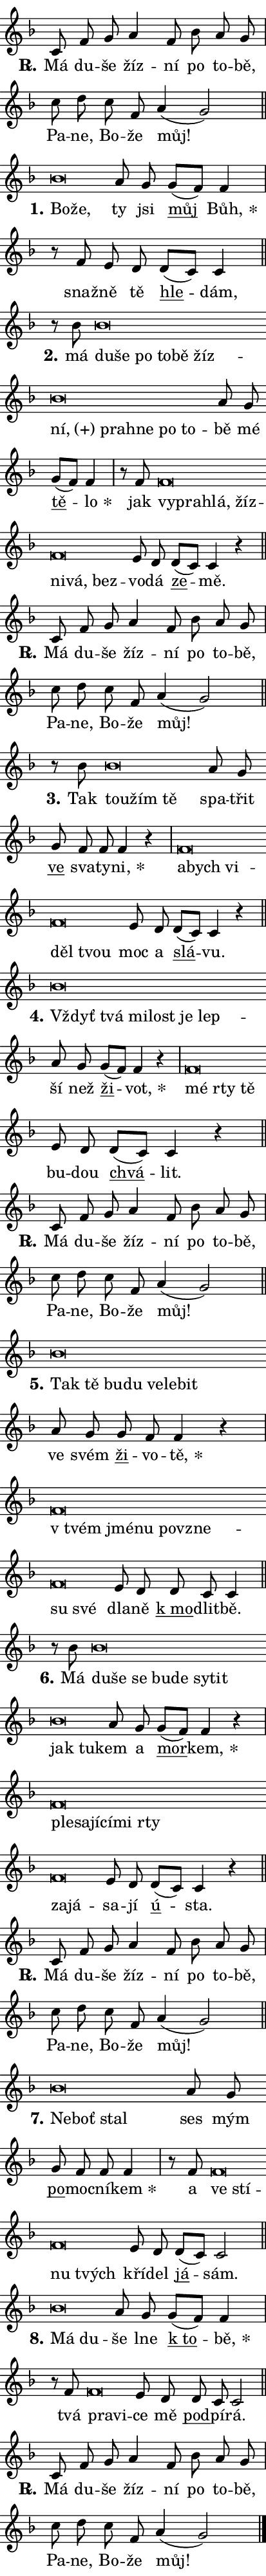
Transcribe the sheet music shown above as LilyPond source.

\version "2.24.0"
\header { tagline = "" }
\paper {
  indent = 0\cm
  top-margin = 0\cm
  right-margin = 0\cm
  bottom-margin = 0\cm
  left-margin = 0\cm
  paper-width = 7\cm
  page-breaking = #ly:one-page-breaking
  system-system-spacing.basic-distance = #11
  score-system-spacing.basic-distance = #11
  ragged-last = ##f
}


%% Author: Thomas Morley
%% https://lists.gnu.org/archive/html/lilypond-user/2020-05/msg00002.html
#(define (line-position grob)
"Returns position of @var[grob} in current system:
   @code{'start}, if at first time-step
   @code{'end}, if at last time-step
   @code{'middle} otherwise
"
  (let* ((col (ly:item-get-column grob))
         (ln (ly:grob-object col 'left-neighbor))
         (rn (ly:grob-object col 'right-neighbor))
         (col-to-check-left (if (ly:grob? ln) ln col))
         (col-to-check-right (if (ly:grob? rn) rn col))
         (break-dir-left
           (and
             (ly:grob-property col-to-check-left 'non-musical #f)
             (ly:item-break-dir col-to-check-left)))
         (break-dir-right
           (and
             (ly:grob-property col-to-check-right 'non-musical #f)
             (ly:item-break-dir col-to-check-right))))
        (cond ((eqv? 1 break-dir-left) 'start)
              ((eqv? -1 break-dir-right) 'end)
              (else 'middle))))

#(define (tranparent-at-line-position vctor)
  (lambda (grob)
  "Relying on @code{line-position} select the relevant enry from @var{vctor}.
Used to determine transparency,"
    (case (line-position grob)
      ((end) (not (vector-ref vctor 0)))
      ((middle) (not (vector-ref vctor 1)))
      ((start) (not (vector-ref vctor 2))))))

noteHeadBreakVisibility =
#(define-music-function (break-visibility)(vector?)
"Makes @code{NoteHead}s transparent relying on @var{break-visibility}"
#{
  \override NoteHead.transparent =
    #(tranparent-at-line-position break-visibility)
#})

#(define delete-ledgers-for-transparent-note-heads
  (lambda (grob)
    "Reads whether a @code{NoteHead} is transparent.
If so this @code{NoteHead} is removed from @code{'note-heads} from
@var{grob}, which is supposed to be @code{LedgerLineSpanner}.
As a result ledgers are not printed for this @code{NoteHead}"
    (let* ((nhds-array (ly:grob-object grob 'note-heads))
           (nhds-list
             (if (ly:grob-array? nhds-array)
                 (ly:grob-array->list nhds-array)
                 '()))
           ;; Relies on the transparent-property being done before
           ;; Staff.LedgerLineSpanner.after-line-breaking is executed.
           ;; This is fragile ...
           (to-keep
             (remove
               (lambda (nhd)
                 (ly:grob-property nhd 'transparent #f))
               nhds-list)))
      ;; TODO find a better method to iterate over grob-arrays, similiar
      ;; to filter/remove etc for lists
      ;; For now rebuilt from scratch
      (set! (ly:grob-object grob 'note-heads)  '())
      (for-each
        (lambda (nhd)
          (ly:pointer-group-interface::add-grob grob 'note-heads nhd))
        to-keep))))

hideNotes = {
  \noteHeadBreakVisibility #begin-of-line-visible
}
unHideNotes = {
  \noteHeadBreakVisibility #all-visible
}

% work-around for resetting accidentals
% https://lilypond.org/doc/v2.23/Documentation/notation/displaying-rhythms#unmetered-music
cadenzaMeasure = {
  \cadenzaOff
  \partial 1024 s1024
  \cadenzaOn
}

#(define-markup-command (accent layout props text) (markup?)
  "Underline accented syllable"
  (interpret-markup layout props
    #{\markup \override #'(offset . 4.3) \underline { #text }#}))

responsum = \markup \concat {
  "R" \hspace #-1.05 \path #0.1 #'((moveto 0 0.07) (lineto 0.9 0.8)) \hspace #0.05 "."
}

\layout {
    \context {
        \Staff
        \remove "Time_signature_engraver"
        \override LedgerLineSpanner.after-line-breaking = #delete-ledgers-for-transparent-note-heads
    }
    \context {
        \Voice {
            \override NoteHead.output-attributes = #'((class . "notehead"))
            \override Hairpin.height = #0.55
        }
    }
    \context {
        \Lyrics {
            \override StanzaNumber.output-attributes = #'((class . "stanzanumber"))
            \override LyricSpace.minimum-distance = #0.9
            \override LyricText.font-name = #"TeX Gyre Schola"
            \override LyricText.font-size = 1
            \override StanzaNumber.font-name = #"TeX Gyre Schola Bold"
            \override StanzaNumber.font-size = 1
        }
    }
}

% magnetic-lyrics.ily
%
%   written by
%     Jean Abou Samra <jean@abou-samra.fr>
%     Werner Lemberg <wl@gnu.org>
%
%   adapted by
%     Jiri Hon <jiri.hon@gmail.com>
%
% Version 2022-Apr-15

% https://www.mail-archive.com/lilypond-user@gnu.org/msg149350.html

#(define (Left_hyphen_pointer_engraver context)
   "Collect syllable-hyphen-syllable occurrences in lyrics and store
them in properties.  This engraver only looks to the left.  For
example, if the lyrics input is @code{foo -- bar}, it does the
following.

@itemize @bullet
@item
Set the @code{text} property of the @code{LyricHyphen} grob between
@q{foo} and @q{bar} to @code{foo}.

@item
Set the @code{left-hyphen} property of the @code{LyricText} grob with
text @q{foo} to the @code{LyricHyphen} grob between @q{foo} and
@q{bar}.
@end itemize

Use this auxiliary engraver in combination with the
@code{lyric-@/text::@/apply-@/magnetic-@/offset!} hook."
   (let ((hyphen #f)
         (text #f))
     (make-engraver
      (acknowledgers
       ((lyric-syllable-interface engraver grob source-engraver)
        (set! text grob)))
      (end-acknowledgers
       ((lyric-hyphen-interface engraver grob source-engraver)
        ;(when (not (grob::has-interface grob 'lyric-space-interface))
          (set! hyphen grob)));)
      ((stop-translation-timestep engraver)
       (when (and text hyphen)
         (ly:grob-set-object! text 'left-hyphen hyphen))
       (set! text #f)
       (set! hyphen #f)))))

#(define (lyric-text::apply-magnetic-offset! grob)
   "If the space between two syllables is less than the value in
property @code{LyricText@/.details@/.squash-threshold}, move the right
syllable to the left so that it gets concatenated with the left
syllable.

Use this function as a hook for
@code{LyricText@/.after-@/line-@/breaking} if the
@code{Left_@/hyphen_@/pointer_@/engraver} is active."
   (let ((hyphen (ly:grob-object grob 'left-hyphen #f)))
     (when hyphen
       (let ((left-text (ly:spanner-bound hyphen LEFT)))
         (when (grob::has-interface left-text 'lyric-syllable-interface)
           (let* ((common (ly:grob-common-refpoint grob left-text X))
                  (this-x-ext (ly:grob-extent grob common X))
                  (left-x-ext
                   (begin
                     ;; Trigger magnetism for left-text.
                     (ly:grob-property left-text 'after-line-breaking)
                     (ly:grob-extent left-text common X)))
                  ;; `delta` is the gap width between two syllables.
                  (delta (- (interval-start this-x-ext)
                            (interval-end left-x-ext)))
                  (details (ly:grob-property grob 'details))
                  (threshold (assoc-get 'squash-threshold details 0.2)))
             (when (< delta threshold)
               (let* (;; We have to manipulate the input text so that
                      ;; ligatures crossing syllable boundaries are not
                      ;; disabled.  For languages based on the Latin
                      ;; script this is essentially a beautification.
                      ;; However, for non-Western scripts it can be a
                      ;; necessity.
                      (lt (ly:grob-property left-text 'text))
                      (rt (ly:grob-property grob 'text))
                      (is-space (grob::has-interface hyphen 'lyric-space-interface))
                      (space (if is-space " " ""))
                      (space-markup (grob-interpret-markup grob " "))
                      (space-size (interval-length (ly:stencil-extent space-markup X)))
                      (extra-delta (if is-space space-size 0))
                      ;; Append new syllable.
                      (ltrt-space (if (and (string? lt) (string? rt))
                                (string-append lt space rt)
                                (make-concat-markup (list lt space rt))))
                      ;; Right-align `ltrt` to the right side.
                      (ltrt-space-markup (grob-interpret-markup
                               grob
                               (make-translate-markup
                                (cons (interval-length this-x-ext) 0)
                                (make-right-align-markup ltrt-space)))))
                 (begin
                   ;; Don't print `left-text`.
                   (ly:grob-set-property! left-text 'stencil #f)
                   ;; Set text and stencil (which holds all collected
                   ;; syllables so far) and shift it to the left.
                   (ly:grob-set-property! grob 'text ltrt-space)
                   (ly:grob-set-property! grob 'stencil ltrt-space-markup)
                   (ly:grob-translate-axis! grob (- (- delta extra-delta)) X))))))))))


#(define (lyric-hyphen::displace-bounds-first grob)
   ;; Make very sure this callback isn't triggered too early.
   (let ((left (ly:spanner-bound grob LEFT))
         (right (ly:spanner-bound grob RIGHT)))
     (ly:grob-property left 'after-line-breaking)
     (ly:grob-property right 'after-line-breaking)
     (ly:lyric-hyphen::print grob)))

squashThreshold = #0.4

\layout {
  \context {
    \Lyrics
    \consists #Left_hyphen_pointer_engraver
    \override LyricText.after-line-breaking =
      #lyric-text::apply-magnetic-offset!
    \override LyricHyphen.stencil = #lyric-hyphen::displace-bounds-first
    \override LyricText.details.squash-threshold = \squashThreshold
    \override LyricHyphen.minimum-distance = 0
    \override LyricHyphen.minimum-length = \squashThreshold
  }
}

squash = \override LyricText.details.squash-threshold = 9999
unSquash = \override LyricText.details.squash-threshold = \squashThreshold

left = \override LyricText.self-alignment-X = #LEFT
unLeft = \revert LyricText.self-alignment-X

starOffset = #(lambda (grob) 
                (let ((x_offset (ly:self-alignment-interface::aligned-on-x-parent grob)))
                  (if (= x_offset 0) 0 (+ x_offset 1.2))))

star = #(define-music-function (syllable)(string?)
"Append star separator at the end of a syllable"
#{
  \once \override LyricText.X-offset = #starOffset
  \lyricmode { \markup {
    #syllable
    \override #'((font-name . "TeX Gyre Schola Bold")) \hspace #0.2 \lower #0.65 \larger "*"
  } }
#})

starAccent = #(define-music-function (syllable)(string?)
"Append star separator at the end of a syllable and make accent"
#{
  \once \override LyricText.X-offset = #starOffset
  \lyricmode { \markup {
    \accent #syllable
    \override #'((font-name . "TeX Gyre Schola Bold")) \hspace #0.2 \lower #0.65 \larger "*"
  } }
#})

breath = #(define-music-function (syllable)(string?)
"Append breathing indicator at the end of a syllable"
#{
  \lyricmode { \markup { #syllable "+" } }
#})

optionalBreath = #(define-music-function (syllable)(string?)
"Append optional breathing indicator at the end of a syllable"
#{
  \lyricmode { \markup { #syllable "(+)" } }
#})


\score {
    <<
        \new Voice = "melody" { \cadenzaOn \key f \major \relative { c'8 f g a4 f8 \bar "" bes a g \cadenzaMeasure \bar "|" c d c f, a4( g2) \cadenzaMeasure \bar "||" \break } }
        \new Lyrics \lyricsto "melody" { \lyricmode { \set stanza = \responsum
Má du -- še žíz -- ní po to -- bě, Pa -- ne, Bo -- že můj! } }
    >>
    \layout {}
}

\score {
    <<
        \new Voice = "melody" { \cadenzaOn \key f \major \relative { bes'\breve*1/16 \hideNotes \breve*1/16 \bar "" \unHideNotes a8 g \bar "" g[( f)] f4 \cadenzaMeasure \bar "|" r8 f e8 d \bar "" d[( c)] c4 \cadenzaMeasure \bar "||" \break } }
        \new Lyrics \lyricsto "melody" { \lyricmode { \set stanza = "1."
\left Bo -- \squash že, \unLeft \unSquash ty jsi \markup \accent můj \star Bůh, snaž -- ně tě \markup \accent hle -- dám, } }
    >>
    \layout {}
}

\score {
    <<
        \new Voice = "melody" { \cadenzaOn \key f \major \relative { r8 bes'8 bes\breve*1/16 \hideNotes \breve*1/16 \bar "" \breve*1/16 \bar "" \breve*1/16 \bar "" \breve*1/16 \bar "" \breve*1/16 \bar "" \breve*1/16 \bar "" \breve*1/16 \bar "" \breve*1/16 \bar "" \breve*1/16 \breve*1/16 \bar "" \unHideNotes a8 g \bar "" g[( f)] f4 \cadenzaMeasure \bar "|" r8 f8 f\breve*1/16 \hideNotes \breve*1/16 \bar "" \breve*1/16 \bar "" \breve*1/16 \bar "" \breve*1/16 \bar "" \breve*1/16 \breve*1/16 \bar "" \unHideNotes e8 d \bar "" d[( c)] c4 r \cadenzaMeasure \bar "||" \break } }
        \new Lyrics \lyricsto "melody" { \lyricmode { \set stanza = "2."
má \left du -- \squash še po to -- bě žíz -- \optionalBreath ní, pra -- hne po to -- \unLeft \unSquash bě mé \markup \accent tě -- \star lo jak \left vy -- \squash pra -- hlá, žíz -- ni -- vá, bez -- \unLeft \unSquash vo -- dá \markup \accent ze -- mě. } }
    >>
    \layout {}
}

\score {
    <<
        \new Voice = "melody" { \cadenzaOn \key f \major \relative { c'8 f g a4 f8 \bar "" bes a g \cadenzaMeasure \bar "|" c d c f, a4( g2) \cadenzaMeasure \bar "||" \break } }
        \new Lyrics \lyricsto "melody" { \lyricmode { \set stanza = \responsum
Má du -- še žíz -- ní po to -- bě, Pa -- ne, Bo -- že můj! } }
    >>
    \layout {}
}

\score {
    <<
        \new Voice = "melody" { \cadenzaOn \key f \major \relative { r8 bes'8 bes\breve*1/16 \hideNotes \breve*1/16 \breve*1/16 \bar "" \unHideNotes a8 g \bar "" g f f f4 r \cadenzaMeasure \bar "|" f\breve*1/16 \hideNotes \breve*1/16 \bar "" \breve*1/16 \bar "" \breve*1/16 \breve*1/16 \bar "" \unHideNotes e8 d \bar "" d[( c)] c4 r \cadenzaMeasure \bar "||" \break } }
        \new Lyrics \lyricsto "melody" { \lyricmode { \set stanza = "3."
Tak \left tou -- \squash žím tě \unLeft \unSquash spa -- třit \markup \accent ve sva -- ty -- \star ni, \left a -- \squash bych vi -- děl tvou \unLeft \unSquash moc a \markup \accent slá -- vu. } }
    >>
    \layout {}
}

\score {
    <<
        \new Voice = "melody" { \cadenzaOn \key f \major \relative { bes'\breve*1/16 \hideNotes \breve*1/16 \bar "" \breve*1/16 \bar "" \breve*1/16 \bar "" \breve*1/16 \breve*1/16 \bar "" \unHideNotes a8 g \bar "" g[( f)] f4 r \cadenzaMeasure \bar "|" f\breve*1/16 \hideNotes \breve*1/16 \breve*1/16 \bar "" \unHideNotes e8 d \bar "" d[( c)] c4 r \cadenzaMeasure \bar "||" \break } }
        \new Lyrics \lyricsto "melody" { \lyricmode { \set stanza = "4."
\left Vždyť \squash tvá mi -- lost je lep -- \unLeft \unSquash ší než \markup \accent ži -- \star vot, \left mé \squash rty tě \unLeft \unSquash bu -- dou \markup \accent chvá -- lit. } }
    >>
    \layout {}
}

\score {
    <<
        \new Voice = "melody" { \cadenzaOn \key f \major \relative { c'8 f g a4 f8 \bar "" bes a g \cadenzaMeasure \bar "|" c d c f, a4( g2) \cadenzaMeasure \bar "||" \break } }
        \new Lyrics \lyricsto "melody" { \lyricmode { \set stanza = \responsum
Má du -- še žíz -- ní po to -- bě, Pa -- ne, Bo -- že můj! } }
    >>
    \layout {}
}

\score {
    <<
        \new Voice = "melody" { \cadenzaOn \key f \major \relative { bes'\breve*1/16 \hideNotes \breve*1/16 \bar "" \breve*1/16 \bar "" \breve*1/16 \bar "" \breve*1/16 \bar "" \breve*1/16 \breve*1/16 \bar "" \unHideNotes a8 g \bar "" g f f4 r \cadenzaMeasure \bar "|" f\breve*1/16 \hideNotes \breve*1/16 \bar "" \breve*1/16 \bar "" \breve*1/16 \bar "" \breve*1/16 \bar "" \breve*1/16 \breve*1/16 \bar "" \unHideNotes e8 d \bar "" d c c4 \cadenzaMeasure \bar "||" \break } }
        \new Lyrics \lyricsto "melody" { \lyricmode { \set stanza = "5."
\left Tak \squash tě bu -- du ve -- le -- bit \unLeft \unSquash ve svém \markup \accent ži -- vo -- \star tě, \left "v tvém" \squash jmé -- nu po -- vzne -- su své \unLeft \unSquash dla -- ně \markup \accent "k mo" -- dlit -- bě. } }
    >>
    \layout {}
}

\score {
    <<
        \new Voice = "melody" { \cadenzaOn \key f \major \relative { r8 bes'8 bes\breve*1/16 \hideNotes \breve*1/16 \bar "" \breve*1/16 \bar "" \breve*1/16 \bar "" \breve*1/16 \bar "" \breve*1/16 \bar "" \breve*1/16 \bar "" \breve*1/16 \breve*1/16 \bar "" \unHideNotes a8 g \bar "" g[( f)] f4 r \cadenzaMeasure \bar "|" f\breve*1/16 \hideNotes \breve*1/16 \bar "" \breve*1/16 \bar "" \breve*1/16 \bar "" \breve*1/16 \bar "" \breve*1/16 \bar "" \breve*1/16 \breve*1/16 \bar "" \unHideNotes e8 d \bar "" d[( c)] c4 r \cadenzaMeasure \bar "||" \break } }
        \new Lyrics \lyricsto "melody" { \lyricmode { \set stanza = "6."
Má \left du -- \squash še se bu -- de sy -- tit jak tu -- \unLeft \unSquash kem a \markup \accent mor -- \star kem, \left ple -- \squash sa -- jí -- cí -- mi rty za -- já -- \unLeft \unSquash sa -- jí \markup \accent ú -- sta. } }
    >>
    \layout {}
}

\score {
    <<
        \new Voice = "melody" { \cadenzaOn \key f \major \relative { c'8 f g a4 f8 \bar "" bes a g \cadenzaMeasure \bar "|" c d c f, a4( g2) \cadenzaMeasure \bar "||" \break } }
        \new Lyrics \lyricsto "melody" { \lyricmode { \set stanza = \responsum
Má du -- še žíz -- ní po to -- bě, Pa -- ne, Bo -- že můj! } }
    >>
    \layout {}
}

\score {
    <<
        \new Voice = "melody" { \cadenzaOn \key f \major \relative { bes'\breve*1/16 \hideNotes \breve*1/16 \breve*1/16 \bar "" \unHideNotes a8 g \bar "" g f f f4 \cadenzaMeasure \bar "|" r8 f8 f\breve*1/16 \hideNotes \breve*1/16 \bar "" \breve*1/16 \breve*1/16 \bar "" \unHideNotes e8 d \bar "" d[( c)] c2 \cadenzaMeasure \bar "||" \break } }
        \new Lyrics \lyricsto "melody" { \lyricmode { \set stanza = "7."
\left Ne -- \squash boť stal \unLeft \unSquash ses mým \markup \accent po -- moc -- ní -- \star kem a \left ve \squash stí -- nu tvých \unLeft \unSquash kří -- del \markup \accent já -- sám. } }
    >>
    \layout {}
}

\score {
    <<
        \new Voice = "melody" { \cadenzaOn \key f \major \relative { bes'\breve*1/16 \hideNotes \breve*1/16 \bar "" \unHideNotes a8 g \bar "" g[( f)] f4 \cadenzaMeasure \bar "|" r8 f8 f\breve*1/16 \hideNotes \breve*1/16 \bar "" \unHideNotes e8 d \bar "" d c c2 \cadenzaMeasure \bar "||" \break } }
        \new Lyrics \lyricsto "melody" { \lyricmode { \set stanza = "8."
\left Má \squash du -- \unLeft \unSquash še lne \markup \accent "k to" -- \star bě, tvá \left pra -- \squash vi -- \unLeft \unSquash ce mě \markup \accent pod -- pí -- rá. } }
    >>
    \layout {}
}

\score {
    <<
        \new Voice = "melody" { \cadenzaOn \key f \major \relative { c'8 f g a4 f8 \bar "" bes a g \cadenzaMeasure \bar "|" c d c f, a4( g2) \cadenzaMeasure \bar "||" \break } \bar "|." }
        \new Lyrics \lyricsto "melody" { \lyricmode { \set stanza = \responsum
Má du -- še žíz -- ní po to -- bě, Pa -- ne, Bo -- že můj! } }
    >>
    \layout {}
}
